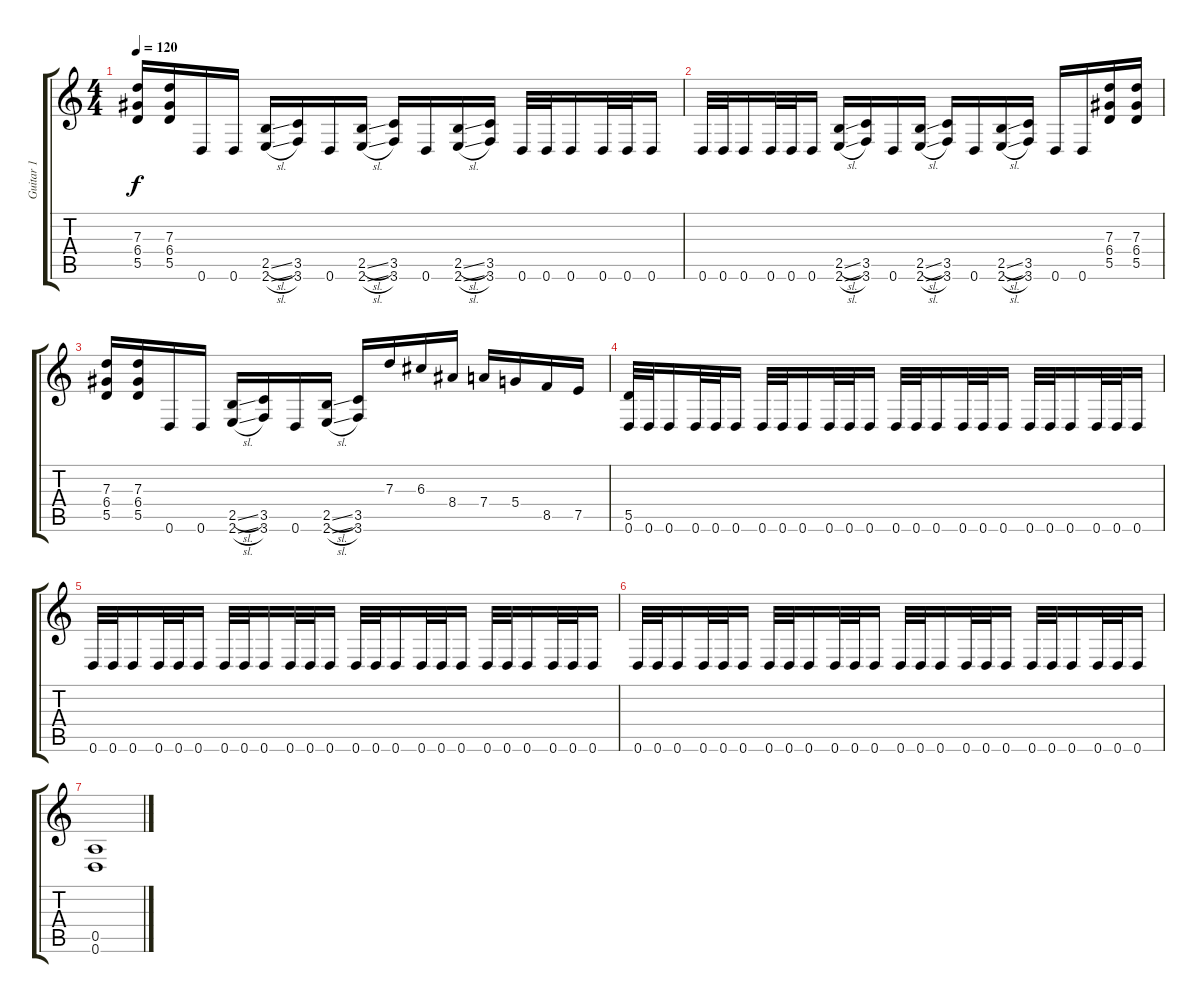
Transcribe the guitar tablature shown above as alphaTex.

\track ("Guitar 1" "Guitar 1") {instrument distortionguitar}
\staff {score tabs}
\tuning (E4 B3 G3 D3 A2 D2) {hide}
\ts (4 4)
\tempo 120
\clef g2
\ks c
(7.3 6.4 5.5).16{dy f} (7.3 6.4 5.5).16 0.6.16 0.6.16 (2.5{sl} 2.6{sl}).16 (3.5 3.6).16 0.6.16 (2.5{sl} 2.6{sl}).16 (3.5 3.6).16 0.6.16 (2.5{sl} 2.6{sl}).16 (3.5 3.6).16 0.6.32 0.6.32 0.6.16 0.6.32 0.6.32 0.6.16 |
0.6.32 0.6.32 0.6.16 0.6.32 0.6.32 0.6.16 (2.5{sl} 2.6{sl}).16 (3.5 3.6).16 0.6.16 (2.5{sl} 2.6{sl}).16 (3.5 3.6).16 0.6.16 (2.5{sl} 2.6{sl}).16 (3.5 3.6).16 0.6.16 0.6.16 (7.3 6.4 5.5).16 (7.3 6.4 5.5).16 |
(7.3 6.4 5.5).16 (7.3 6.4 5.5).16 0.6.16 0.6.16 (2.5{sl} 2.6{sl}).16 (3.5 3.6).16 0.6.16 (2.5{sl} 2.6{sl}).16 (3.5 3.6).16 7.3.16 6.3.16 8.4.16 7.4.16 5.4.16 8.5.16 7.5.16 |
(5.5 0.6).32 0.6.32 0.6.16 0.6.32 0.6.32 0.6.16 0.6.32 0.6.32 0.6.16 0.6.32 0.6.32 0.6.16 0.6.32 0.6.32 0.6.16 0.6.32 0.6.32 0.6.16 0.6.32 0.6.32 0.6.16 0.6.32 0.6.32 0.6.16 |
0.6.32 0.6.32 0.6.16 0.6.32 0.6.32 0.6.16 0.6.32 0.6.32 0.6.16 0.6.32 0.6.32 0.6.16 0.6.32 0.6.32 0.6.16 0.6.32 0.6.32 0.6.16 0.6.32 0.6.32 0.6.16 0.6.32 0.6.32 0.6.16 |
0.6.32 0.6.32 0.6.16 0.6.32 0.6.32 0.6.16 0.6.32 0.6.32 0.6.16 0.6.32 0.6.32 0.6.16 0.6.32 0.6.32 0.6.16 0.6.32 0.6.32 0.6.16 0.6.32 0.6.32 0.6.16 0.6.32 0.6.32 0.6.16 |
(0.5 0.6).1
